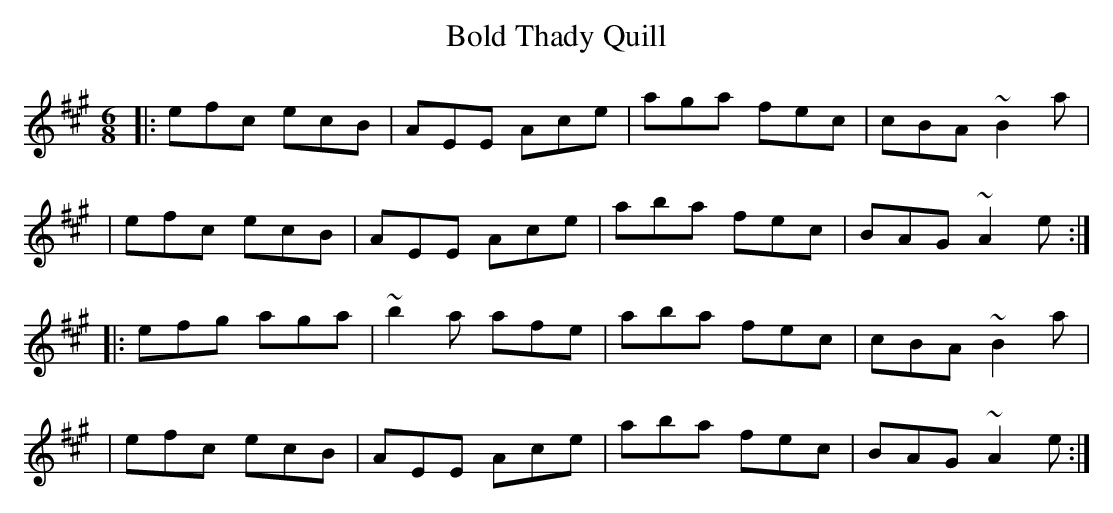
X:1
T:Bold Thady Quill
M:6/8
L:1/8
K:A
|:efc ecB|AEE Ace|aga fec|cBA ~B2a|
|efc ecB|AEE Ace|aba fec|BAG ~A2e:|
|:efg aga|~b2a afe|aba fec|cBA ~B2a|
|efc ecB|AEE Ace|aba fec|BAG ~A2e:|
